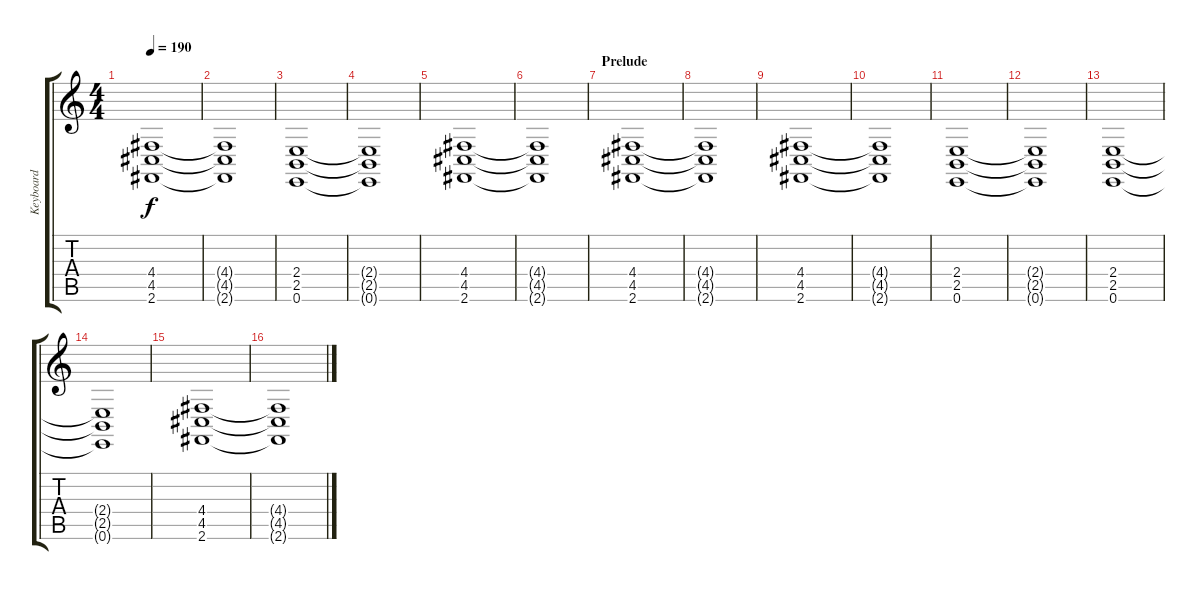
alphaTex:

\track ("Keyboard" "Keyboard") {instrument stringensemble1}
\staff {score tabs}
\tuning (E4 B3 G3 D3 A2 E2) {hide}
\ts (4 4)
\tempo 190
\clef g2
\ks c
(4.4 4.5 2.6).1{dy f} |
(4.4{t} 4.5{t} 2.6{t}).1 |
(2.4 2.5 0.6).1 |
(2.4{t} 2.5{t} 0.6{t}).1 |
(4.4 4.5 2.6).1 |
(4.4{t} 4.5{t} 2.6{t}).1 |
\section ("" "Prelude")
(4.4 4.5 2.6).1 |
(4.4{t} 4.5{t} 2.6{t}).1 |
(4.4 4.5 2.6).1 |
(4.4{t} 4.5{t} 2.6{t}).1 |
(2.4 2.5 0.6).1 |
(2.4{t} 2.5{t} 0.6{t}).1 |
(2.4 2.5 0.6).1 |
(2.4{t} 2.5{t} 0.6{t}).1 |
(4.4 4.5 2.6).1 |
(4.4{t} 4.5{t} 2.6{t}).1
